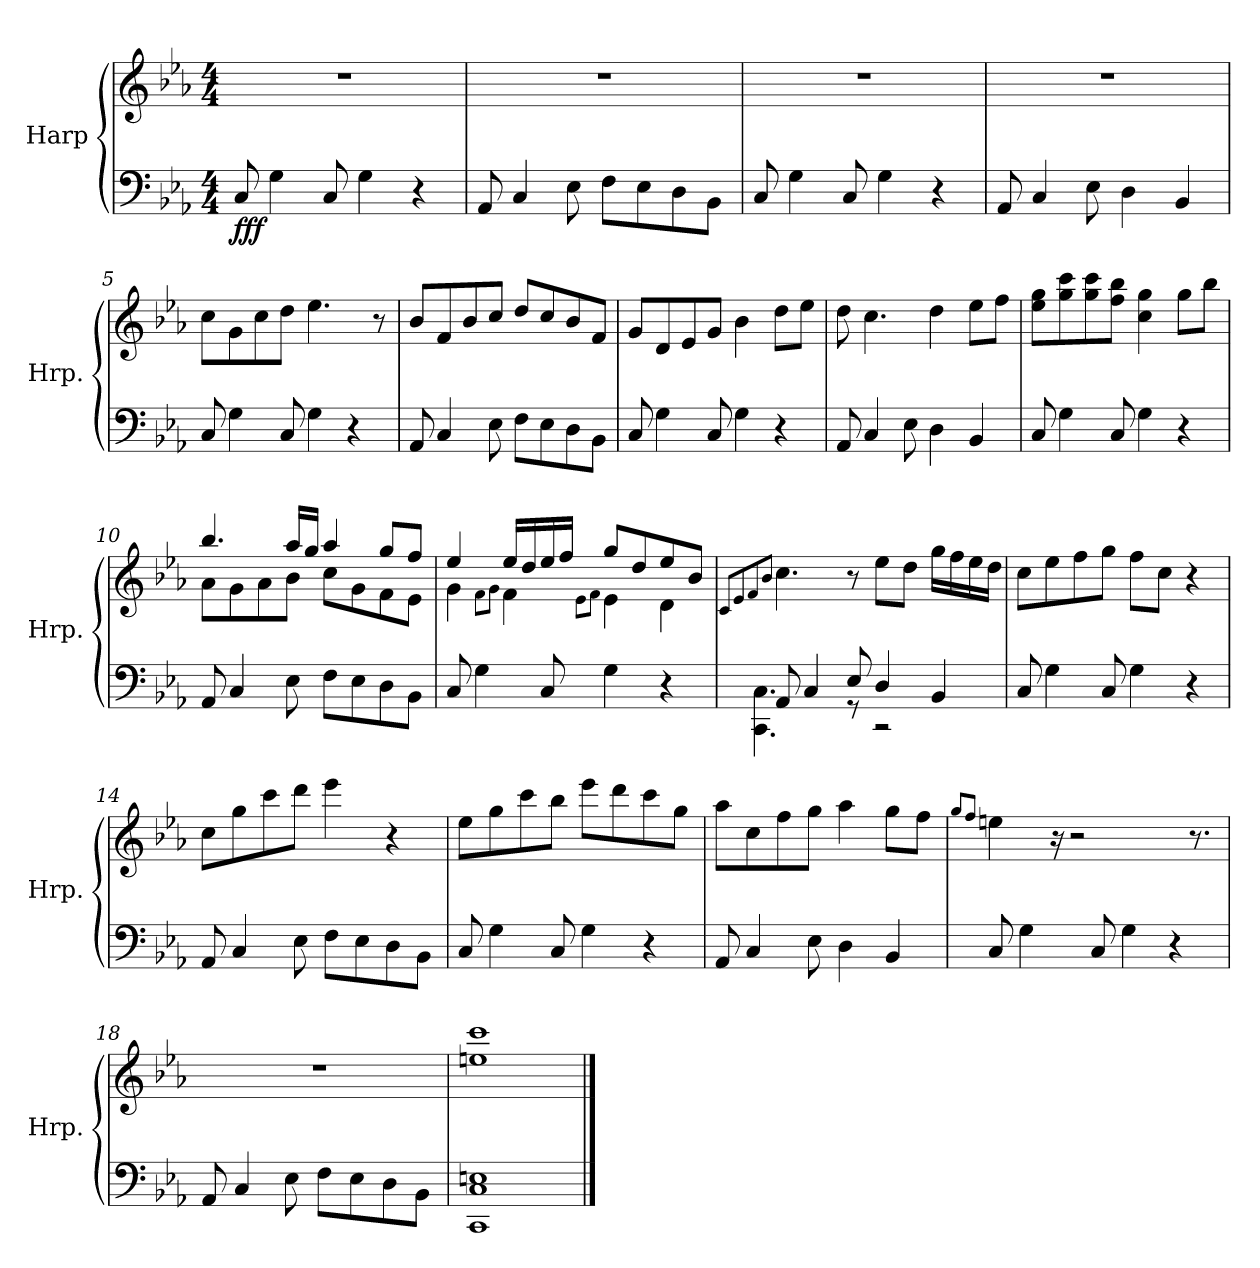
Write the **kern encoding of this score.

**kern	**kern	**dynam
*part1	*part1	*part1
*staff2	*staff1	*staff1/2
*I"Harp	*	*
*I'Hrp.	*	*
*clefF4	*clefG2	*
*k[b-e-a-]	*k[b-e-a-]	*
*M4/4	*M4/4	*
*MM60	*MM60	*
=1	=1	=1
!	!	!LO:DY:b=2
8C/	1r	fff
4G\	.	.
8C/	.	.
4G\	.	.
4r	.	.
=2	=2	=2
8AA-/	1r	.
4C/	.	.
8E-\	.	.
8F\L	.	.
8E-\	.	.
8D\	.	.
8BB-\J	.	.
=3	=3	=3
8C/	1r	.
4G\	.	.
8C/	.	.
4G\	.	.
4r	.	.
=4	=4	=4
8AA-/	1r	.
4C/	.	.
8E-\	.	.
4D\	.	.
4BB-/	.	.
=5	=5	=5
8C/	8cc\L	.
4G\	8g\	.
.	8cc\	.
8C/	8dd\J	.
4G\	4.ee-\	.
4r	.	.
.	8r	.
=6	=6	=6
8AA-/	8b-/L	.
4C/	8f/	.
.	8b-/	.
8E-\	8cc/J	.
8F\L	8dd/L	.
8E-\	8cc/	.
8D\	8b-/	.
8BB-\J	8f/J	.
!!LO:LB:g=z
=7	=7	=7
8C/	8g/L	.
4G\	8d/	.
.	8e-/	.
8C/	8g/J	.
4G\	4b-\	.
4r	8dd\L	.
.	8ee-\J	.
=8	=8	=8
8AA-/	8dd\	.
4C/	4.cc\	.
8E-\	.	.
4D\	4dd\	.
4BB-/	8ee-\L	.
.	8ff\J	.
=9	=9	=9
8C/	8ee-\ 8gg\L	.
4G\	8gg\ 8ccc\	.
.	8gg\ 8ccc\	.
8C/	8ff\ 8bb-\J	.
4G\	4cc\ 4gg\	.
4r	8gg\L	.
.	8bb-\J	.
=10	=10	=10
*	*^	*
8AA-/	4.bb-/	8a-\L	.
4C/	.	8g\	.
.	.	8a-\	.
8E-\	16aa-/LL	8b-\J	.
.	16gg/JJ	.	.
8F\L	4aa-/	8cc\L	.
8E-\	.	8g\	.
8D\	8gg/L	8f\	.
8BB-\J	8ff/J	8e-\J	.
!!LO:LB:g=z	!!
=11	=11	=11	=11
8C/	4ee-/	4g\	.
4G\	.	.	.
.	.	8qf\L	.
.	.	8qg\J	.
.	16ee-/LL	4f\	.
.	16dd/	.	.
8C/	16ee-/	.	.
.	16ff/JJ	.	.
.	.	8qe-\L	.
.	.	8qf\J	.
4G\	8gg/L	4e-\	.
.	8dd/	.	.
4r	8ee-/	4d\	.
.	8b-/J	.	.
*	*v	*v	*
=12	=12	=12
.	8qc/L	.
.	8qe-/	.
.	8qf/	.
.	8qb-/J	.
*^	*	*
8AA-/	4.CC\ 4.C\	4.cc\	.
4C/	.	.	.
8E-/	8r	8r	.
4D/	2r	8ee-\L	.
.	.	8dd\J	.
4BB-/	.	16gg\LL	.
.	.	16ff\	.
.	.	16ee-\	.
.	.	16dd\JJ	.
*v	*v	*	*
=13	=13	=13
8C/	8cc\L	.
4G\	8ee-\	.
.	8ff\	.
8C/	8gg\J	.
4G\	8ff\L	.
.	8cc\J	.
4r	4r	.
=14	=14	=14
8AA-/	8cc\L	.
4C/	8gg\	.
.	8ccc\	.
8E-\	8ddd\J	.
8F\L	4eee-\	.
8E-\	.	.
8D\	4r	.
8BB-\J	.	.
!!LO:LB:g=z
=15	=15	=15
8C/	8ee-\L	.
4G\	8gg\	.
.	8ccc\	.
8C/	8bb-\J	.
4G\	8eee-\L	.
.	8ddd\	.
4r	8ccc\	.
.	8gg\J	.
=16	=16	=16
8AA-/	8aa-\L	.
4C/	8cc\	.
.	8ff\	.
8E-\	8gg\J	.
4D\	4aa-\	.
4BB-/	8gg\L	.
.	8ff\J	.
=17	=17	=17
.	8qgg/L	.
.	8qff/J	.
8C/	4een\	.
4G\	.	.
.	16r	.
.	2r	.
8C/	.	.
4G\	.	.
4r	.	.
.	8.r	.
=18	=18	=18
8AA-/	1r	.
4C/	.	.
8E-\	.	.
8F\L	.	.
8E-\	.	.
8D\	.	.
8BB-\J	.	.
=19	=19	=19
1CC 1C 1En	1een 1ccc	.
==	==	==
*-	*-	*-
